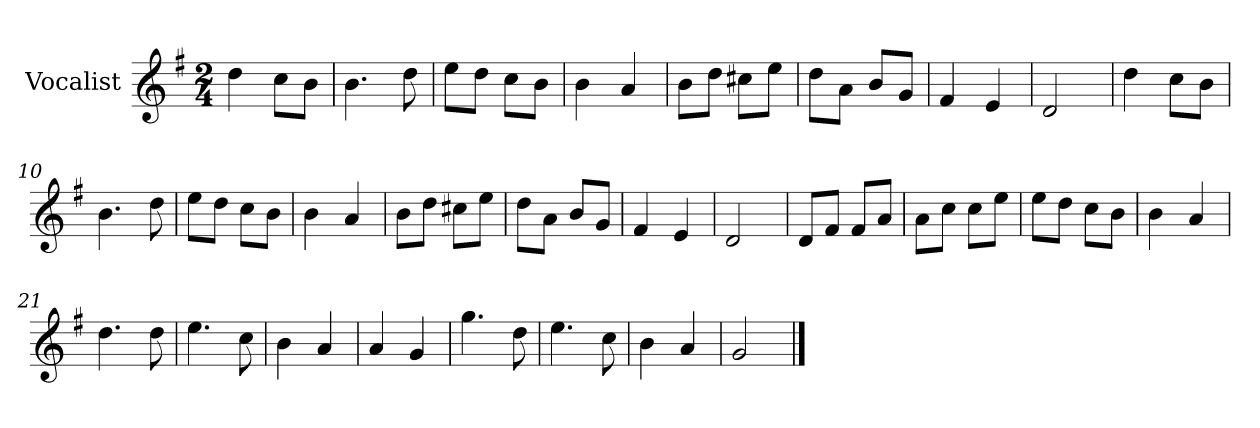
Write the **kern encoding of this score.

**kern
*part1
*staff1
*I"Vocalist
*k[f#]
*G:
*M2/4
=1
4dd
8ccL
8bJ
=2
4.b
8dd
=3
8eeL
8ddJ
8ccL
8bJ
=4
4b
4a
=5
8bL
8ddJ
8cc#XL
8eeJ
=6
8ddL
8aJ
8bL
8gJ
=7
4f#
4e
=8
2d
=9
4dd
8ccL
8bJ
=10
4.b
8dd
=11
8eeL
8ddJ
8ccL
8bJ
=12
4b
4a
=13
8bL
8ddJ
8cc#XL
8eeJ
=14
8ddL
8aJ
8bL
8gJ
=15
4f#
4e
=16
2d
=17
8dL
8f#J
8f#L
8aJ
=18
8aL
8ccJ
8ccL
8eeJ
=19
8eeL
8ddJ
8ccL
8bJ
=20
4b
4a
=21
4.dd
8dd
=22
4.ee
8cc
=23
4b
4a
=24
4a
4g
=25
4.gg
8dd
=26
4.ee
8cc
=27
4b
4a
=28
2g
==
*-
